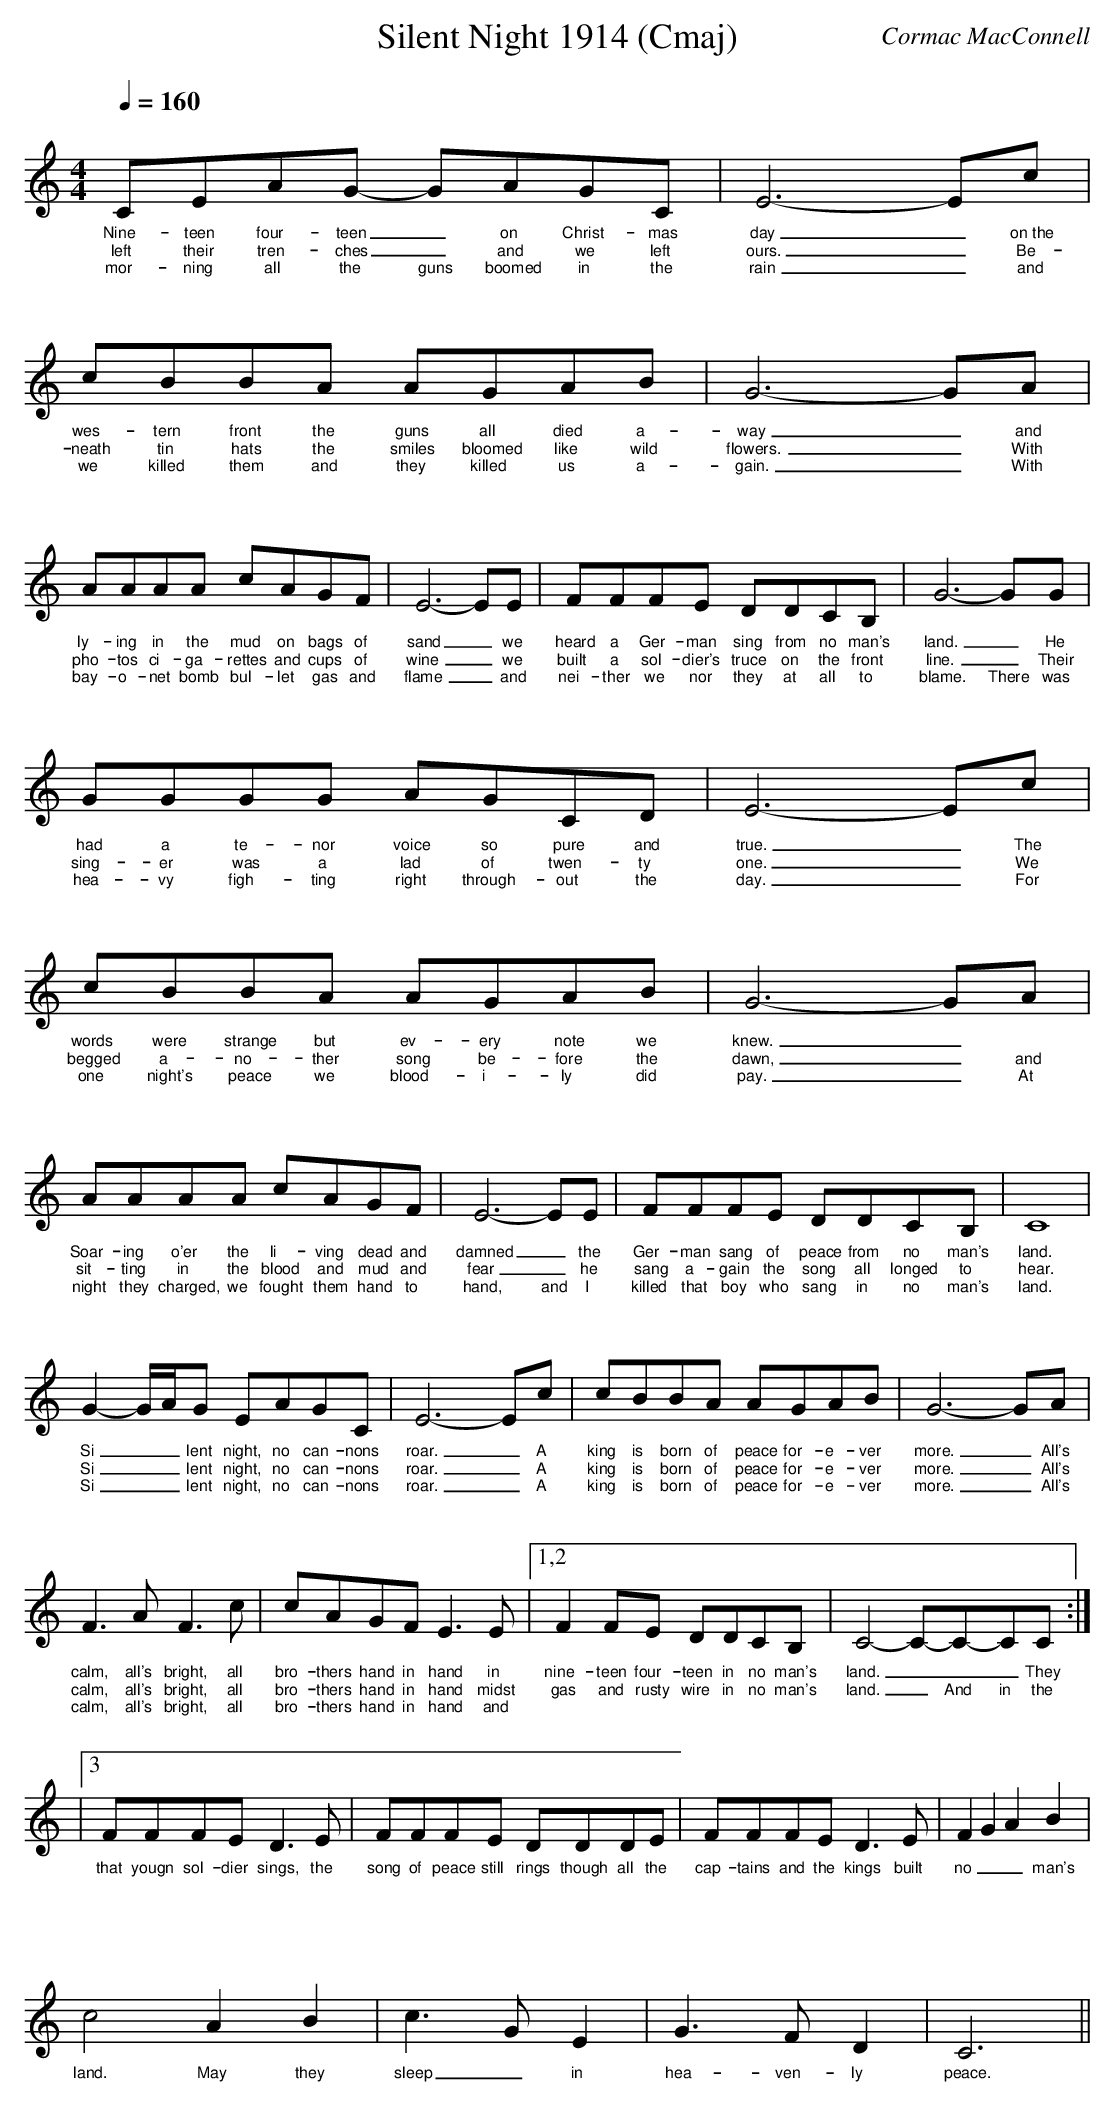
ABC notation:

X:1
T:Silent Night 1914 (Cmaj)
C:Cormac MacConnell
Q:1/4=160
M:4/4
L:1/8
K:Cmaj
CEAG- GAGC|E6-Ec|cBBA AGAB|G6-GA|
w:Nine-teen four-teen_ on Christ-mas day_ on~the wes-tern front the guns all died a-way_ and
w:left their tren-ches_ and we left ours._ Be-neath tin hats the smiles bloomed like wild flowers._ With
w:mor-ning all the guns boomed in the rain_ and we killed them and they killed us a-gain._ With
AAAA cAGF|E6-EE|FFFE DDCB,|G6-GG|
w:ly-ing in the mud on bags of sand_ we heard a Ger-man sing from no man's land._ He
w:pho-tos ci-ga-rettes and cups of wine_ we built a sol-dier's truce on the front line._ Their
w:bay-o-net bomb bul-let gas and flame_ and nei-ther we nor they at all to blame. There was
GGGG AGCD|E6-Ec|cBBA AGAB|G6-GA|
w:had a te-nor voice so pure and true._ The words were strange but ev-ery note we knew._ *
w:sing-er was a lad of twen-ty one._ We begged a-no-ther song be-fore the dawn,_ and
w:hea-vy figh-ting right through-out the day._ For one night's peace we blood-i-ly did pay._ At
AAAA cAGF|E6-EE|FFFE DDCB,|C8|
w:Soar-ing o'er the li-ving dead and damned_ the Ger-man sang of peace from no man's land.
w:sit-ting in the blood and mud and fear_ he sang a-gain the song all longed to hear.
w:night they charged, we fought them hand to hand, and I killed that boy who sang in no man's land.
G2-G/2A/2G EAGC|E6-Ec|cBBA AGAB|G6-GA|
w:Si__lent night, no can-nons roar._ A king is born of peace for-e-ver more._ All's
w:Si__lent night, no can-nons roar._ A king is born of peace for-e-ver more._ All's
w:Si__lent night, no can-nons roar._ A king is born of peace for-e-ver more._ All's
F3AF3c|cAGF E3E|1,2F2FE DDCB,|C4-C-C-CC:|
w:calm, all's bright, all bro-thers hand in hand in nine-teen four-teen in no man's land.___ They
w:calm, all's bright, all bro-thers hand in hand midst gas and rusty wire in no man's land._ And in the
w:calm, all's bright, all bro-thers hand in hand and * * * * * * * * * * * *
|3FFFE D3E|FFFE DDDE|FFFE D3E|F2G2A2B2|
w:that yougn sol-dier sings, the song of peace still rings though all the cap-tains and the kings built no__man's
c4A2B2|c3GE2|G3FD2|C6||
w:land. May they sleep_ in hea-ven-ly peace.
